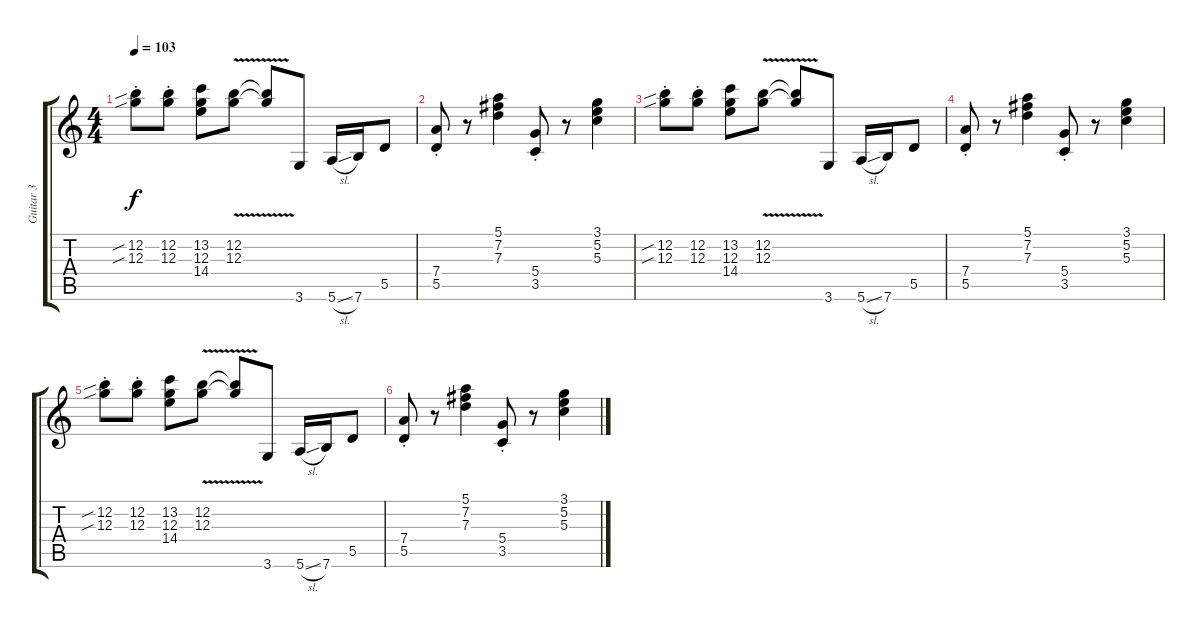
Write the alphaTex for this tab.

\track ("Guitar 3" "Guitar 3") {instrument acousticguitarsteel}
\staff {score tabs}
\tuning (E4 B3 G3 D3 A2 E2) {hide}
\ts (4 4)
\tempo 103
\clef g2
\ks c
(12.2{sib st} 12.3{sib st}).8{dy f} (12.2{st} 12.3{st}).8 (13.2 12.3 14.4).8 (12.2{v} 12.3).8 (12.2{t} 12.3{t}).8 3.6.8 5.6{sl}.16 7.6.16 5.5.8 |
(7.4{st} 5.5).8 r.8 (5.1 7.2 7.3).4 (5.4{st} 3.5{st}).8 r.8 (3.1 5.2 5.3).4 |
(12.2{sib st} 12.3{sib st}).8 (12.2{st} 12.3{st}).8 (13.2 12.3 14.4).8 (12.2{v} 12.3).8 (12.2{t} 12.3{t}).8 3.6.8 5.6{sl}.16 7.6.16 5.5.8 |
(7.4{st} 5.5).8 r.8 (5.1 7.2 7.3).4 (5.4{st} 3.5{st}).8 r.8 (3.1 5.2 5.3).4 |
(12.2{sib st} 12.3{sib st}).8 (12.2{st} 12.3{st}).8 (13.2 12.3 14.4).8 (12.2{v} 12.3).8 (12.2{t} 12.3{t}).8 3.6.8 5.6{sl}.16 7.6.16 5.5.8 |
(7.4{st} 5.5).8 r.8 (5.1 7.2 7.3).4 (5.4{st} 3.5{st}).8 r.8 (3.1 5.2 5.3).4
